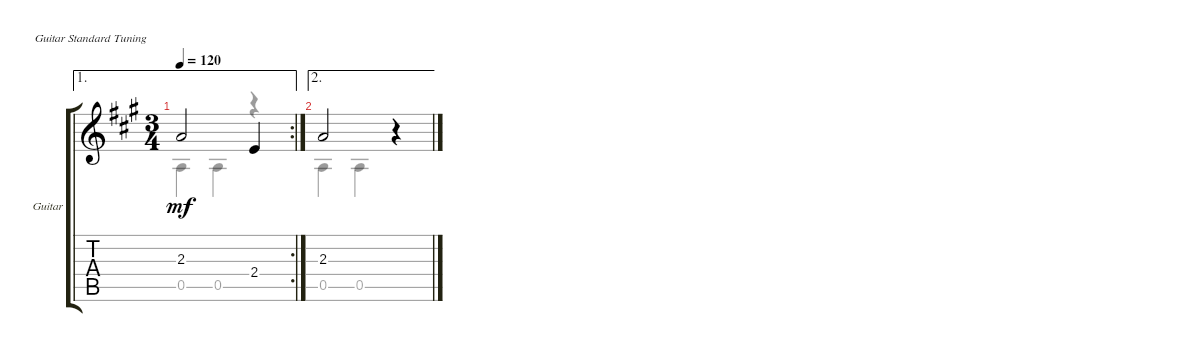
\defaultSystemsLayout 4
\bracketExtendMode groupsimilarinstruments
\firstSystemTrackNameOrientation horizontal
\otherSystemsTrackNameOrientation horizontal
\track ("Guitar" "Guitar") {instrument acousticguitarsteel}
\staff {score tabs}
\tuning (E4 B3 G3 D3 A2 E2)
\voice
\ae 1
\rc 2
\ts (3 4)
\tempo 120
\clef g2
\ks a
2.3.2{dy mf} 2.4.4 |
\ae 2
2.3.2 r.4 |
\voice
\clef g2
\ottava regular
\simile none
\ks a
0.5.4{dy mf} 0.5.4 r.4 |
0.5.4 0.5.4 r.4 |
